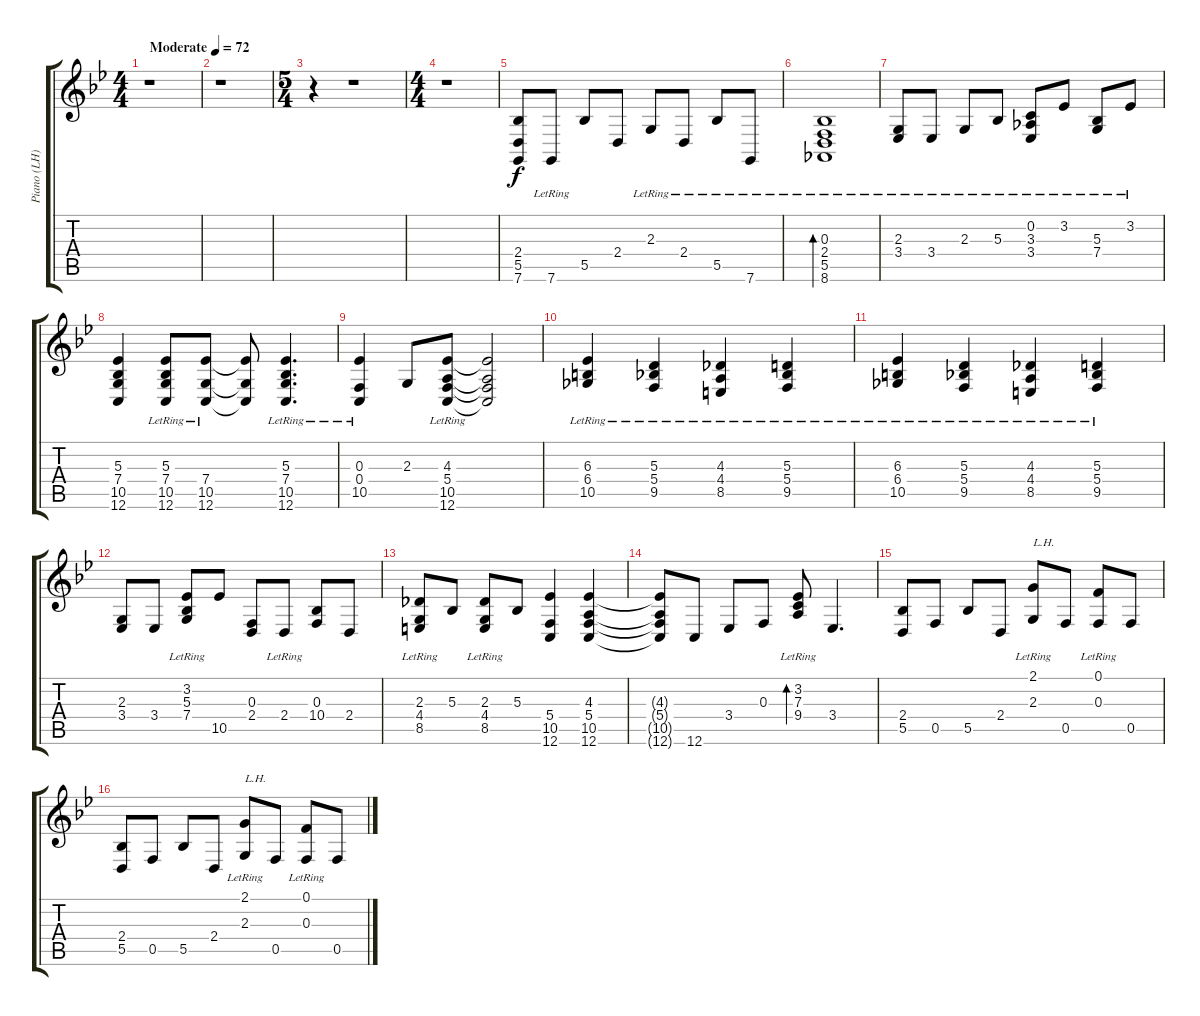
\track ("Piano (LH)" "Piano (LH)") {instrument brightacousticpiano}
\staff {score tabs}
\tuning (F4 C4 F3 C3 F3 C2) {hide}
\ts (4 4)
\tempo (72 "Moderate")
\clef g2
\ks bb
r.1{dy f instrument brightacousticpiano} |
r.1 |
\ts (5 4)
r.4 r.1 |
\ts (4 4)
r.1 |
(2.4 5.5 7.6).8 7.6{lr}.8 5.5.8 2.4.8 2.3{lr}.8 2.4{lr}.8 5.5{lr}.8 7.6{lr}.8 |
(0.3{lr} 2.4{lr} 5.5 8.6).1{bd 240} |
(2.3{lr} 3.4{lr}).8 3.4{lr}.8 2.3{lr}.8 5.3{lr}.8 (0.2{lr} 3.3{lr} 3.4).8 3.2{lr}.8 (5.3{lr} 7.4).8 3.2{lr}.8 |
(5.3 7.4 10.5 12.6).4 (5.3 7.4{lr} 10.5 12.6).8 (7.4 10.5{lr} 12.6).8 (7.4{t} 10.5{t} 12.6{t}).8 (5.3 7.4{lr} 10.5{lr} 12.6).4{d} |
(0.3 0.4{lr} 10.5).4 2.3.8 (4.3{lr} 5.4{lr} 10.5 12.6).8 (4.3{t} 5.4{t} 10.5{t} 12.6{t}).2 |
(6.3 6.4{lr} 10.5).4 (5.3 5.4{lr} 9.5).4 (4.3{lr} 4.4{lr} 8.5).4 (5.3{lr} 5.4{lr} 9.5).4 |
(6.3 6.4{lr} 10.5).4 (5.3 5.4{lr} 9.5).4 (4.3{lr} 4.4{lr} 8.5).4 (5.3{lr} 5.4{lr} 9.5).4 |
(2.3 3.4).8 3.4.8 (3.2{lr} 5.3{lr} 7.4).8 10.5.8 (0.3 2.4).8 2.4{lr}.8 (0.3 10.4).8 2.4.8 |
(2.3{lr} 4.4 8.5{lr}).8 5.3.8 (2.3{lr} 4.4 8.5{lr}).8 5.3.8 (5.4 10.5 12.6).4 (4.3 5.4 10.5 12.6).4 |
(4.3{t} 5.4{t} 10.5{t} 12.6{t}).8 12.6.8 3.4.8 0.3.8 (3.2 7.3 9.4{lr}).8{bd 240} 3.4.4{d} |
(2.4 5.5).8 0.5.8 5.5.8 2.4.8 (2.1{lr} 2.3).8{txt "L.H."} 0.5.8 (0.1{lr} 0.3).8 0.5.8 |
(2.4 5.5).8 0.5.8 5.5.8 2.4.8 (2.1{lr} 2.3).8{txt "L.H."} 0.5.8 (0.1{lr} 0.3).8 0.5.8
